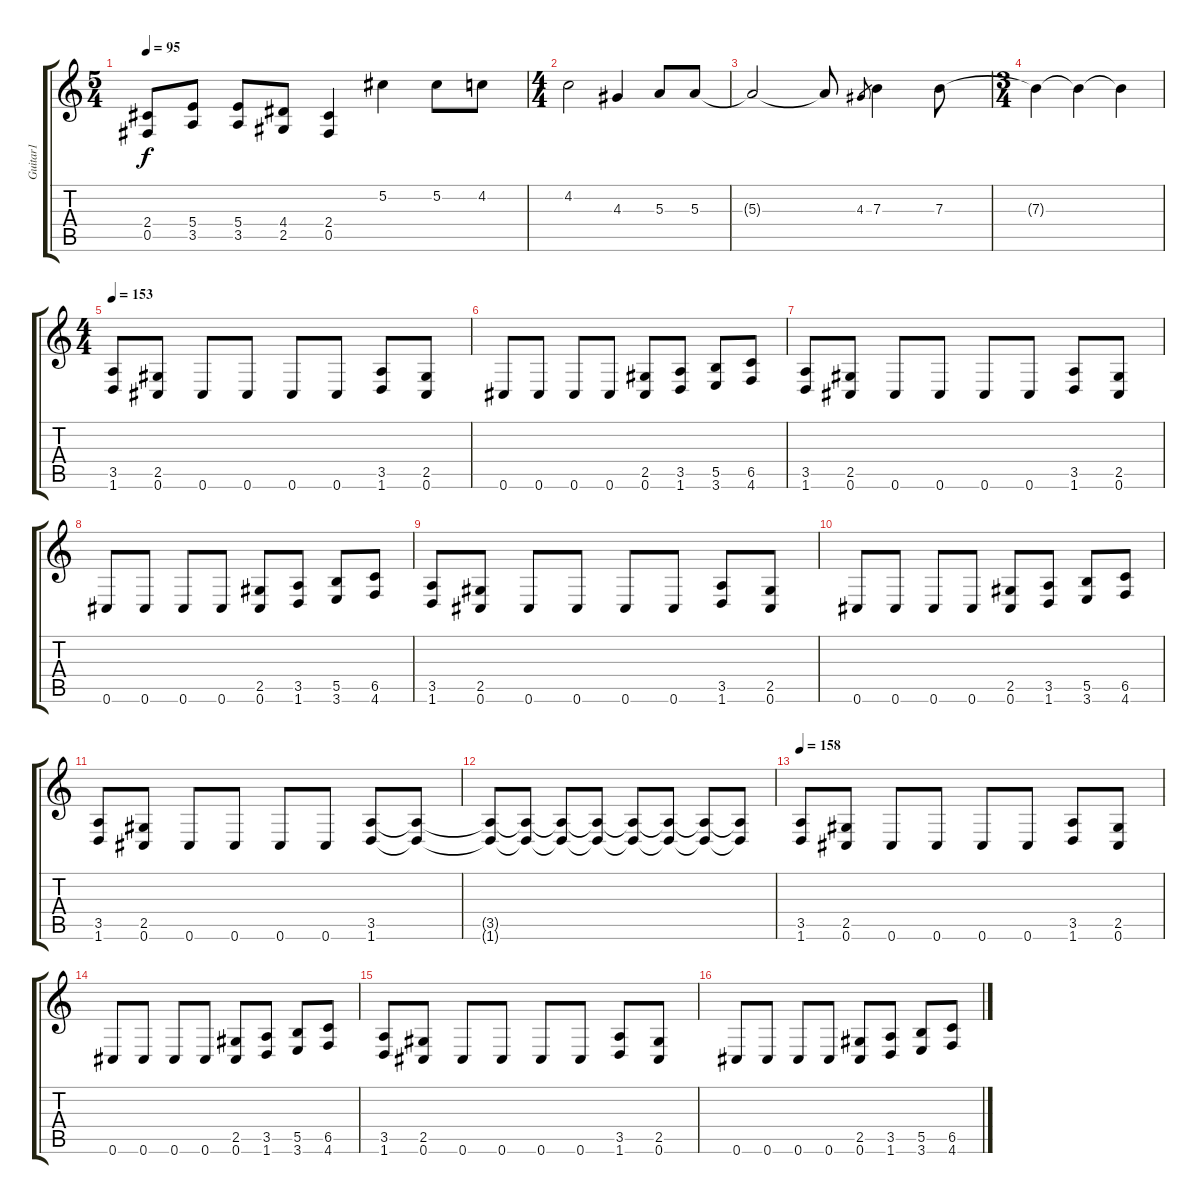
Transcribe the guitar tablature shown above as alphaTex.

\track ("Guitar1" "Guitar1") {instrument distortionguitar}
\staff {score tabs}
\tuning (Db4 Ab3 E3 B2 Gb2 Db2) {hide}
\ts (5 4)
\tempo 95
\clef g2
\ks c
(2.4 0.5).8{dy f} (5.4 3.5).8 (5.4 3.5).8 (4.4 2.5).8 (2.4 0.5).4 5.2.4 5.2.8 4.2.8 |
\ts (4 4)
4.2.2 4.3.4 5.3.8 5.3.8 |
5.3{t}.2 5.3{t}.8 4.3.8{gr} 7.3.4 7.3.8 |
\ts (3 4)
7.3{t}.4 7.3{t}.4 7.3{t}.4 |
\ts (4 4)
\tempo 153
(3.5 1.6).8 (2.5 0.6).8 0.6.8 0.6.8 0.6.8 0.6.8 (3.5 1.6).8 (2.5 0.6).8 |
0.6.8 0.6.8 0.6.8 0.6.8 (2.5 0.6).8 (3.5 1.6).8 (5.5 3.6).8 (6.5 4.6).8 |
(3.5 1.6).8 (2.5 0.6).8 0.6.8 0.6.8 0.6.8 0.6.8 (3.5 1.6).8 (2.5 0.6).8 |
0.6.8 0.6.8 0.6.8 0.6.8 (2.5 0.6).8 (3.5 1.6).8 (5.5 3.6).8 (6.5 4.6).8 |
(3.5 1.6).8 (2.5 0.6).8 0.6.8 0.6.8 0.6.8 0.6.8 (3.5 1.6).8 (2.5 0.6).8 |
0.6.8 0.6.8 0.6.8 0.6.8 (2.5 0.6).8 (3.5 1.6).8 (5.5 3.6).8 (6.5 4.6).8 |
(3.5 1.6).8 (2.5 0.6).8 0.6.8 0.6.8 0.6.8 0.6.8 (3.5 1.6).8 (3.5{t} 1.6{t}).8 |
(3.5{t} 1.6{t}).8 (3.5{t} 1.6{t}).8 (3.5{t} 1.6{t}).8 (3.5{t} 1.6{t}).8 (3.5{t} 1.6{t}).8 (3.5{t} 1.6{t}).8 (3.5{t} 1.6{t}).8 (3.5{t} 1.6{t}).8 |
\tempo 158
(3.5 1.6).8 (2.5 0.6).8 0.6.8 0.6.8 0.6.8 0.6.8 (3.5 1.6).8 (2.5 0.6).8 |
0.6.8 0.6.8 0.6.8 0.6.8 (2.5 0.6).8 (3.5 1.6).8 (5.5 3.6).8 (6.5 4.6).8 |
(3.5 1.6).8 (2.5 0.6).8 0.6.8 0.6.8 0.6.8 0.6.8 (3.5 1.6).8 (2.5 0.6).8 |
0.6.8 0.6.8 0.6.8 0.6.8 (2.5 0.6).8 (3.5 1.6).8 (5.5 3.6).8 (6.5 4.6).8
